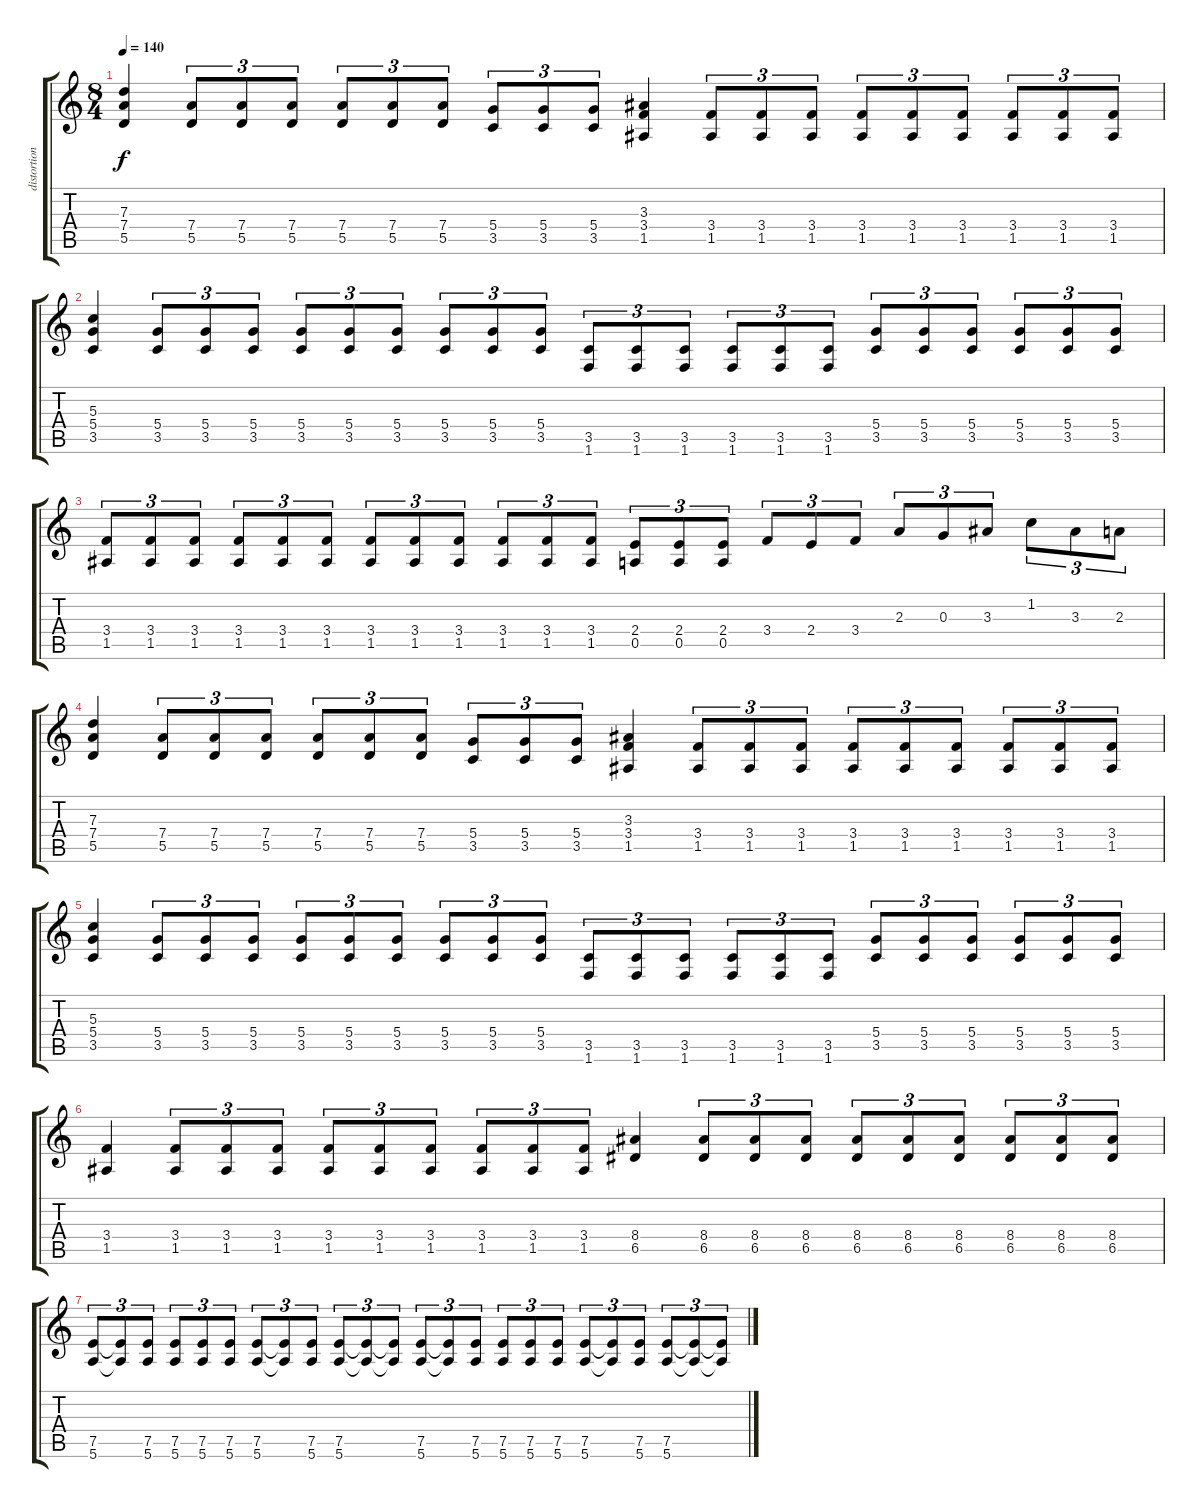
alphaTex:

\track ("distortion" "distortion") {instrument distortionguitar}
\staff {score tabs}
\tuning (E4 B3 G3 D3 A2 E2) {hide}
\ts (8 4)
\tempo 140
\clef g2
\ks c
(7.3 7.4 5.5).4{dy f} (7.4 5.5).8{tu (3 2)} (7.4 5.5).8{tu (3 2)} (7.4 5.5).8{tu (3 2)} (7.4 5.5).8{tu (3 2)} (7.4 5.5).8{tu (3 2)} (7.4 5.5).8{tu (3 2)} (5.4 3.5).8{tu (3 2)} (5.4 3.5).8{tu (3 2)} (5.4 3.5).8{tu (3 2)} (3.3 3.4 1.5).4 (3.4 1.5).8{tu (3 2)} (3.4 1.5).8{tu (3 2)} (3.4 1.5).8{tu (3 2)} (3.4 1.5).8{tu (3 2)} (3.4 1.5).8{tu (3 2)} (3.4 1.5).8{tu (3 2)} (3.4 1.5).8{tu (3 2)} (3.4 1.5).8{tu (3 2)} (3.4 1.5).8{tu (3 2)} |
(5.3 5.4 3.5).4 (5.4 3.5).8{tu (3 2)} (5.4 3.5).8{tu (3 2)} (5.4 3.5).8{tu (3 2)} (5.4 3.5).8{tu (3 2)} (5.4 3.5).8{tu (3 2)} (5.4 3.5).8{tu (3 2)} (5.4 3.5).8{tu (3 2)} (5.4 3.5).8{tu (3 2)} (5.4 3.5).8{tu (3 2)} (3.5 1.6).8{tu (3 2)} (3.5 1.6).8{tu (3 2)} (3.5 1.6).8{tu (3 2)} (3.5 1.6).8{tu (3 2)} (3.5 1.6).8{tu (3 2)} (3.5 1.6).8{tu (3 2)} (5.4 3.5).8{tu (3 2)} (5.4 3.5).8{tu (3 2)} (5.4 3.5).8{tu (3 2)} (5.4 3.5).8{tu (3 2)} (5.4 3.5).8{tu (3 2)} (5.4 3.5).8{tu (3 2)} |
(3.4 1.5).8{tu (3 2) volume 12} (3.4 1.5).8{tu (3 2)} (3.4 1.5).8{tu (3 2)} (3.4 1.5).8{tu (3 2)} (3.4 1.5).8{tu (3 2)} (3.4 1.5).8{tu (3 2)} (3.4 1.5).8{tu (3 2)} (3.4 1.5).8{tu (3 2)} (3.4 1.5).8{tu (3 2)} (3.4 1.5).8{tu (3 2)} (3.4 1.5).8{tu (3 2)} (3.4 1.5).8{tu (3 2)} (2.4 0.5).8{tu (3 2)} (2.4 0.5).8{tu (3 2)} (2.4 0.5).8{tu (3 2)} 3.4.8{tu (3 2)} 2.4.8{tu (3 2)} 3.4.8{tu (3 2)} 2.3.8{tu (3 2)} 0.3.8{tu (3 2)} 3.3.8{tu (3 2)} 1.2.8{tu (3 2)} 3.3.8{tu (3 2)} 2.3.8{tu (3 2)} |
(7.3 7.4 5.5).4{volume 9} (7.4 5.5).8{tu (3 2)} (7.4 5.5).8{tu (3 2)} (7.4 5.5).8{tu (3 2)} (7.4 5.5).8{tu (3 2)} (7.4 5.5).8{tu (3 2)} (7.4 5.5).8{tu (3 2)} (5.4 3.5).8{tu (3 2)} (5.4 3.5).8{tu (3 2)} (5.4 3.5).8{tu (3 2)} (3.3 3.4 1.5).4 (3.4 1.5).8{tu (3 2)} (3.4 1.5).8{tu (3 2)} (3.4 1.5).8{tu (3 2)} (3.4 1.5).8{tu (3 2)} (3.4 1.5).8{tu (3 2)} (3.4 1.5).8{tu (3 2)} (3.4 1.5).8{tu (3 2)} (3.4 1.5).8{tu (3 2)} (3.4 1.5).8{tu (3 2)} |
(5.3 5.4 3.5).4{volume 6} (5.4 3.5).8{tu (3 2)} (5.4 3.5).8{tu (3 2)} (5.4 3.5).8{tu (3 2)} (5.4 3.5).8{tu (3 2)} (5.4 3.5).8{tu (3 2)} (5.4 3.5).8{tu (3 2)} (5.4 3.5).8{tu (3 2)} (5.4 3.5).8{tu (3 2)} (5.4 3.5).8{tu (3 2)} (3.5 1.6).8{tu (3 2)} (3.5 1.6).8{tu (3 2)} (3.5 1.6).8{tu (3 2)} (3.5 1.6).8{tu (3 2)} (3.5 1.6).8{tu (3 2)} (3.5 1.6).8{tu (3 2)} (5.4 3.5).8{tu (3 2)} (5.4 3.5).8{tu (3 2)} (5.4 3.5).8{tu (3 2)} (5.4 3.5).8{tu (3 2)} (5.4 3.5).8{tu (3 2)} (5.4 3.5).8{tu (3 2)} |
(3.4 1.5).4{volume 3} (3.4 1.5).8{tu (3 2)} (3.4 1.5).8{tu (3 2)} (3.4 1.5).8{tu (3 2)} (3.4 1.5).8{tu (3 2)} (3.4 1.5).8{tu (3 2)} (3.4 1.5).8{tu (3 2)} (3.4 1.5).8{tu (3 2)} (3.4 1.5).8{tu (3 2)} (3.4 1.5).8{tu (3 2)} (8.4 6.5).4 (8.4 6.5).8{tu (3 2)} (8.4 6.5).8{tu (3 2)} (8.4 6.5).8{tu (3 2)} (8.4 6.5).8{tu (3 2)} (8.4 6.5).8{tu (3 2)} (8.4 6.5).8{tu (3 2)} (8.4 6.5).8{tu (3 2)} (8.4 6.5).8{tu (3 2)} (8.4 6.5).8{tu (3 2)} |
(7.5 5.6).8{tu (3 2) volume 0} (7.5{t} 5.6{t}).8{tu (3 2)} (7.5 5.6).8{tu (3 2)} (7.5 5.6).8{tu (3 2)} (7.5 5.6).8{tu (3 2)} (7.5 5.6).8{tu (3 2)} (7.5 5.6).8{tu (3 2)} (7.5{t} 5.6{t}).8{tu (3 2)} (7.5 5.6).8{tu (3 2)} (7.5 5.6).8{tu (3 2)} (7.5{t} 5.6{t}).8{tu (3 2)} (7.5{t} 5.6{t}).8{tu (3 2)} (7.5 5.6).8{tu (3 2)} (7.5{t} 5.6{t}).8{tu (3 2)} (7.5 5.6).8{tu (3 2)} (7.5 5.6).8{tu (3 2)} (7.5 5.6).8{tu (3 2)} (7.5 5.6).8{tu (3 2)} (7.5 5.6).8{tu (3 2)} (7.5{t} 5.6{t}).8{tu (3 2)} (7.5 5.6).8{tu (3 2)} (7.5 5.6).8{tu (3 2)} (7.5{t} 5.6{t}).8{tu (3 2)} (7.5{t} 5.6{t}).8{tu (3 2)}
